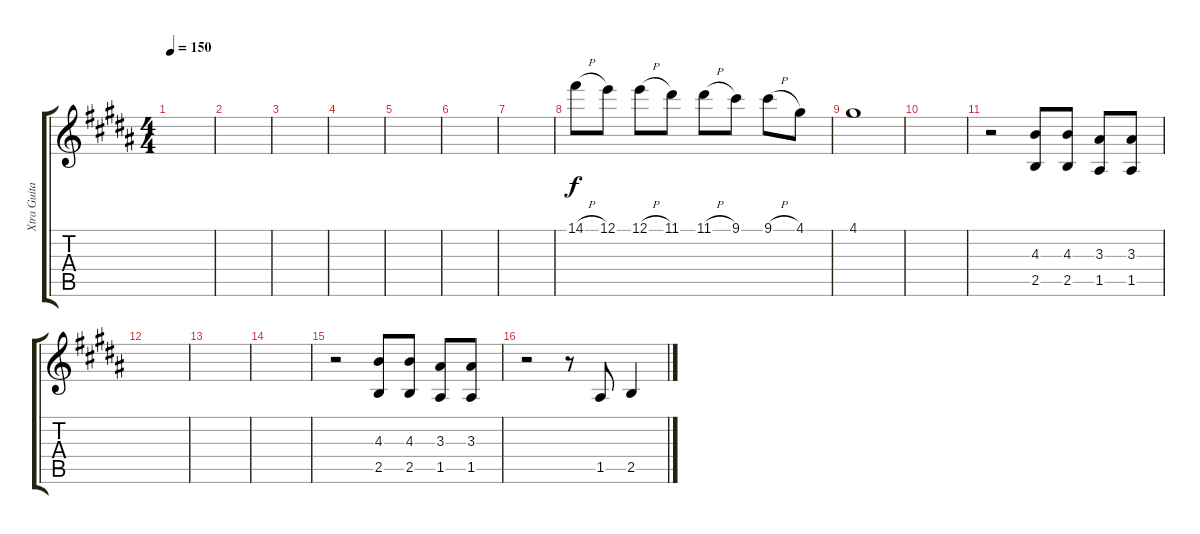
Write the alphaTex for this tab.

\track ("Xtra Guitar" "Xtra Guita") {instrument overdrivenguitar}
\staff {score tabs}
\tuning (E4 B3 G3 D3 A2 D2) {hide}
\ts (4 4)
\tempo 150
\clef g2
\ks b
|
|
|
|
|
|
|
14.1{h}.8 12.1.8 12.1{h}.8 11.1.8 11.1{h}.8 9.1.8 9.1{h}.8 4.1.8 |
4.1.1 |
|
r.2 (4.3 2.5).8 (4.3 2.5).8 (3.3 1.5).8 (3.3 1.5).8 |
|
|
|
r.2 (4.3 2.5).8 (4.3 2.5).8 (3.3 1.5).8 (3.3 1.5).8 |
r.2 r.8 1.5.8 2.5.4
